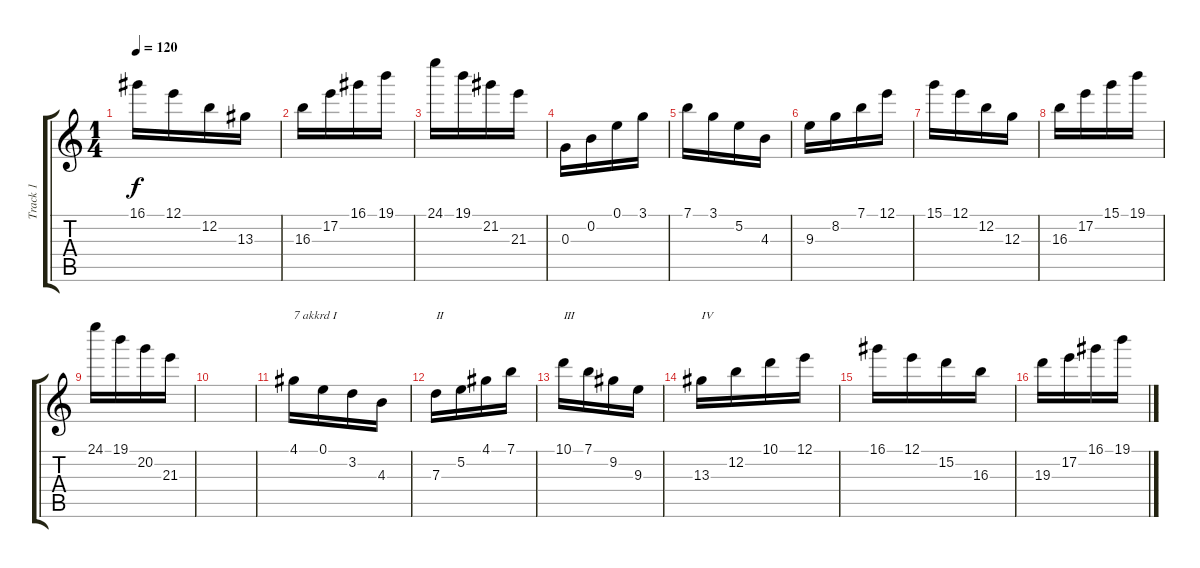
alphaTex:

\track ("Track 1" "Track 1") {instrument acousticguitarnylon}
\staff {score tabs}
\tuning (E4 B3 G3 D3 A2 E2) {hide}
\ts (1 4)
\tempo 120
\clef g2
\ks c
16.1.16{dy f} 12.1.16 12.2.16 13.3.16 |
16.3.16 17.2.16 16.1.16 19.1.16 |
24.1.16 19.1.16 21.2.16 21.3.16 |
0.3.16 0.2.16 0.1.16 3.1.16 |
7.1.16 3.1.16 5.2.16 4.3.16 |
9.3.16 8.2.16 7.1.16 12.1.16 |
15.1.16 12.1.16 12.2.16 12.3.16 |
16.3.16 17.2.16 15.1.16 19.1.16 |
24.1.16 19.1.16 20.2.16 21.3.16 |
|
4.1.16{txt "7 akkrd I"} 0.1.16 3.2.16 4.3.16 |
7.3.16{txt "II"} 5.2.16 4.1.16 7.1.16 |
10.1.16{txt "III"} 7.1.16 9.2.16 9.3.16 |
13.3.16{txt "IV"} 12.2.16 10.1.16 12.1.16 |
16.1.16 12.1.16 15.2.16 16.3.16 |
19.3.16 17.2.16 16.1.16 19.1.16
